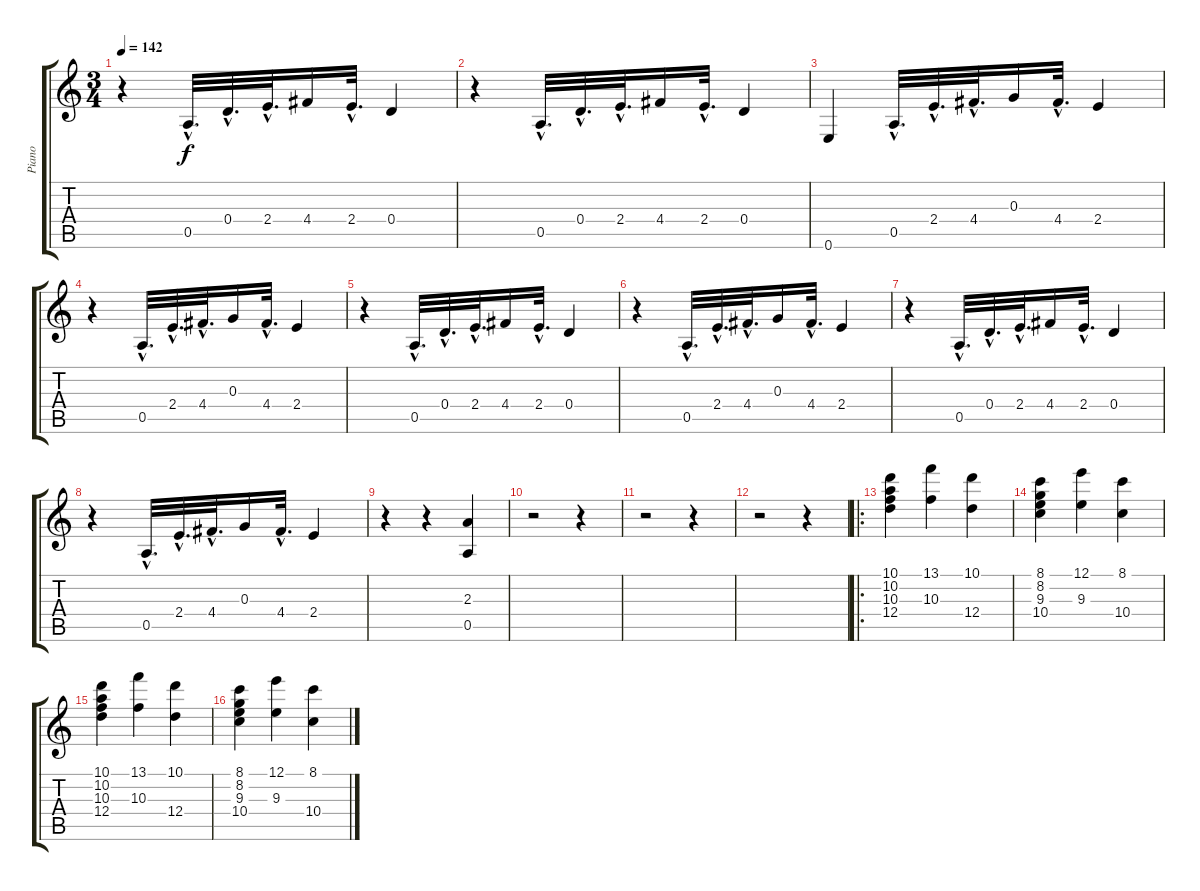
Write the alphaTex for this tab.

\track ("Piano         " "Piano     ") {instrument acousticguitarnylon}
\staff {score tabs}
\tuning (E4 B3 G3 D3 A2 E2) {hide}
\ts (3 4)
\tempo 142
\clef g2
\ks c
r.4{dy f} 0.5{hac}.32{d} 0.4{hac}.32{d} 2.4{hac}.32{d} 4.4.16 2.4{hac}.32{d} 0.4.4 |
r.4 0.5{hac}.32{d} 0.4{hac}.32{d} 2.4{hac}.32{d} 4.4.16 2.4{hac}.32{d} 0.4.4 |
0.6.4 0.5{hac}.32{d} 2.4{hac}.32{d} 4.4{hac}.32{d} 0.3.16 4.4{hac}.32{d} 2.4.4 |
r.4 0.5{hac}.32{d} 2.4{hac}.32{d} 4.4{hac}.32{d} 0.3.16 4.4{hac}.32{d} 2.4.4 |
r.4 0.5{hac}.32{d} 0.4{hac}.32{d} 2.4{hac}.32{d} 4.4.16 2.4{hac}.32{d} 0.4.4 |
r.4 0.5{hac}.32{d} 2.4{hac}.32{d} 4.4{hac}.32{d} 0.3.16 4.4{hac}.32{d} 2.4.4 |
r.4 0.5{hac}.32{d} 0.4{hac}.32{d} 2.4{hac}.32{d} 4.4.16 2.4{hac}.32{d} 0.4.4 |
r.4 0.5{hac}.32{d} 2.4{hac}.32{d} 4.4{hac}.32{d} 0.3.16 4.4{hac}.32{d} 2.4.4 |
r.4 r.4 (2.3 0.5).4 |
r.2 r.4 |
r.2 r.4 |
r.2 r.4 |
\ro
(10.1 10.2 10.3 12.4).4 (13.1 10.3).4 (10.1 12.4).4 |
(8.1 8.2 9.3 10.4).4 (12.1 9.3).4 (8.1 10.4).4 |
(10.1 10.2 10.3 12.4).4 (13.1 10.3).4 (10.1 12.4).4 |
(8.1 8.2 9.3 10.4).4 (12.1 9.3).4 (8.1 10.4).4
